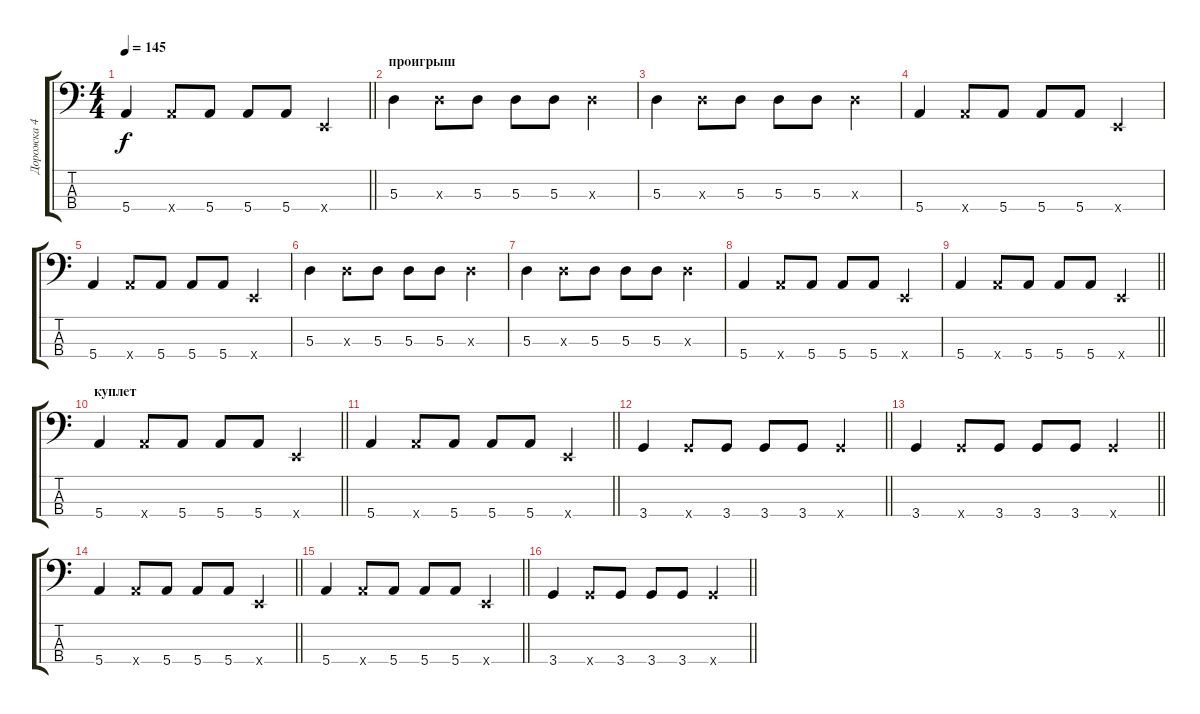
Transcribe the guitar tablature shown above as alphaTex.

\track ("Дорожка 4" "Дорожка 4") {instrument electricbassfinger}
\staff {score tabs}
\tuning (G2 D2 A1 E1) {hide}
\ts (4 4)
\tempo 145
\clef f4
\barLineRight lightlight
\ks c
5.4.4{dy f} 5.4{x}.8 5.4.8 5.4.8 5.4.8 0.4{x}.4 |
\section ("" "проигрыш")
5.3.4 5.3{x}.8 5.3.8 5.3.8 5.3.8 5.3{x}.4 |
5.3.4 5.3{x}.8 5.3.8 5.3.8 5.3.8 5.3{x}.4 |
5.4.4 5.4{x}.8 5.4.8 5.4.8 5.4.8 0.4{x}.4 |
5.4.4 5.4{x}.8 5.4.8 5.4.8 5.4.8 0.4{x}.4 |
5.3.4 5.3{x}.8 5.3.8 5.3.8 5.3.8 5.3{x}.4 |
5.3.4 5.3{x}.8 5.3.8 5.3.8 5.3.8 5.3{x}.4 |
5.4.4 5.4{x}.8 5.4.8 5.4.8 5.4.8 0.4{x}.4 |
\barLineRight lightlight
5.4.4 5.4{x}.8 5.4.8 5.4.8 5.4.8 0.4{x}.4 |
\section ("" "куплет")
\barLineRight lightlight
5.4.4 5.4{x}.8 5.4.8 5.4.8 5.4.8 0.4{x}.4 |
\barLineRight lightlight
5.4.4 5.4{x}.8 5.4.8 5.4.8 5.4.8 0.4{x}.4 |
\barLineRight lightlight
3.4.4 3.4{x}.8 3.4.8 3.4.8 3.4.8 3.4{x}.4 |
\barLineRight lightlight
3.4.4 3.4{x}.8 3.4.8 3.4.8 3.4.8 3.4{x}.4 |
\barLineRight lightlight
5.4.4 5.4{x}.8 5.4.8 5.4.8 5.4.8 0.4{x}.4 |
\barLineRight lightlight
5.4.4 5.4{x}.8 5.4.8 5.4.8 5.4.8 0.4{x}.4 |
\barLineRight lightlight
3.4.4 3.4{x}.8 3.4.8 3.4.8 3.4.8 3.4{x}.4
